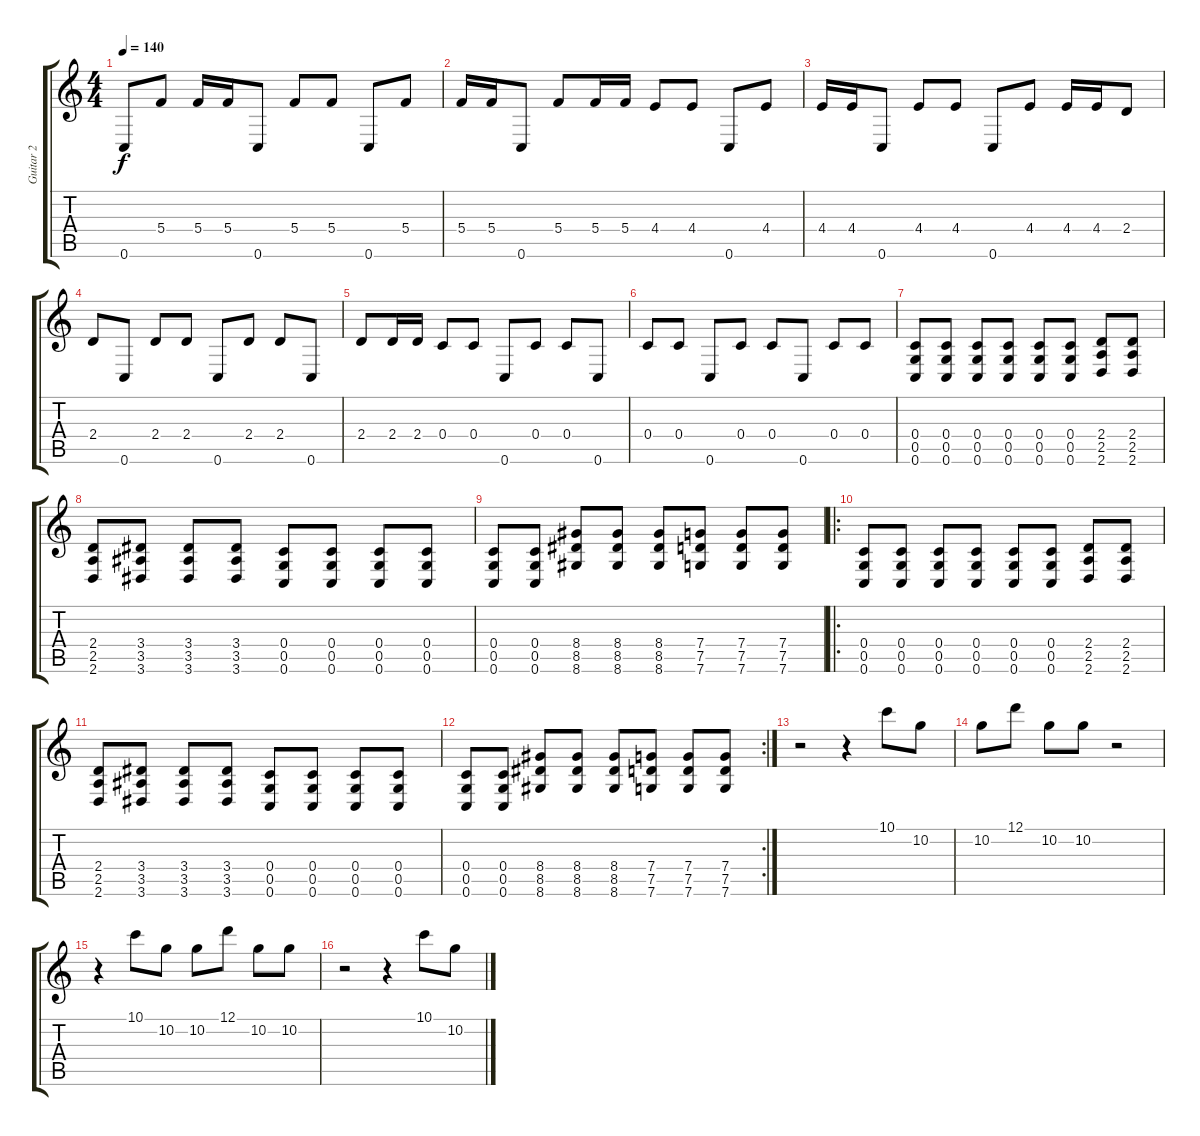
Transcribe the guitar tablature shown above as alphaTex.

\track ("Guitar 2" "Guitar 2") {instrument distortionguitar}
\staff {score tabs}
\tuning (D4 A3 F3 C3 G2 C2) {hide}
\ts (4 4)
\tempo 140
\clef g2
\ks c
0.6.8{dy f instrument distortionguitar} 5.4.8 5.4.16 5.4.16 0.6.8 5.4.8 5.4.8 0.6.8 5.4.8 |
5.4.16 5.4.16 0.6.8 5.4.8 5.4.16 5.4.16 4.4.8 4.4.8 0.6.8 4.4.8 |
4.4.16 4.4.16 0.6.8 4.4.8 4.4.8 0.6.8 4.4.8 4.4.16 4.4.16 2.4.8 |
2.4.8 0.6.8 2.4.8 2.4.8 0.6.8 2.4.8 2.4.8 0.6.8 |
2.4.8 2.4.16 2.4.16 0.4.8 0.4.8 0.6.8 0.4.8 0.4.8 0.6.8 |
0.4.8 0.4.8 0.6.8 0.4.8 0.4.8 0.6.8 0.4.8 0.4.8 |
(0.4 0.5 0.6).8 (0.4 0.5 0.6).8 (0.4 0.5 0.6).8 (0.4 0.5 0.6).8 (0.4 0.5 0.6).8 (0.4 0.5 0.6).8 (2.4 2.5 2.6).8 (2.4 2.5 2.6).8 |
(2.4 2.5 2.6).8 (3.4 3.5 3.6).8 (3.4 3.5 3.6).8 (3.4 3.5 3.6).8 (0.4 0.5 0.6).8 (0.4 0.5 0.6).8 (0.4 0.5 0.6).8 (0.4 0.5 0.6).8 |
(0.4 0.5 0.6).8 (0.4 0.5 0.6).8 (8.4 8.5 8.6).8 (8.4 8.5 8.6).8 (8.4 8.5 8.6).8 (7.4 7.5 7.6).8 (7.4 7.5 7.6).8 (7.4 7.5 7.6).8 |
\ro
(0.4 0.5 0.6).8{instrument electricguitarmuted} (0.4 0.5 0.6).8 (0.4 0.5 0.6).8 (0.4 0.5 0.6).8 (0.4 0.5 0.6).8 (0.4 0.5 0.6).8 (2.4 2.5 2.6).8 (2.4 2.5 2.6).8 |
(2.4 2.5 2.6).8 (3.4 3.5 3.6).8 (3.4 3.5 3.6).8 (3.4 3.5 3.6).8 (0.4 0.5 0.6).8 (0.4 0.5 0.6).8 (0.4 0.5 0.6).8 (0.4 0.5 0.6).8 |
\rc 2
(0.4 0.5 0.6).8 (0.4 0.5 0.6).8 (8.4 8.5 8.6).8 (8.4 8.5 8.6).8 (8.4 8.5 8.6).8 (7.4 7.5 7.6).8 (7.4 7.5 7.6).8 (7.4 7.5 7.6).8 |
r.2{instrument distortionguitar} r.4 10.1.8 10.2.8 |
10.2.8 12.1.8 10.2.8 10.2.8 r.2 |
r.4 10.1.8 10.2.8 10.2.8 12.1.8 10.2.8 10.2.8 |
r.2 r.4 10.1.8 10.2.8
